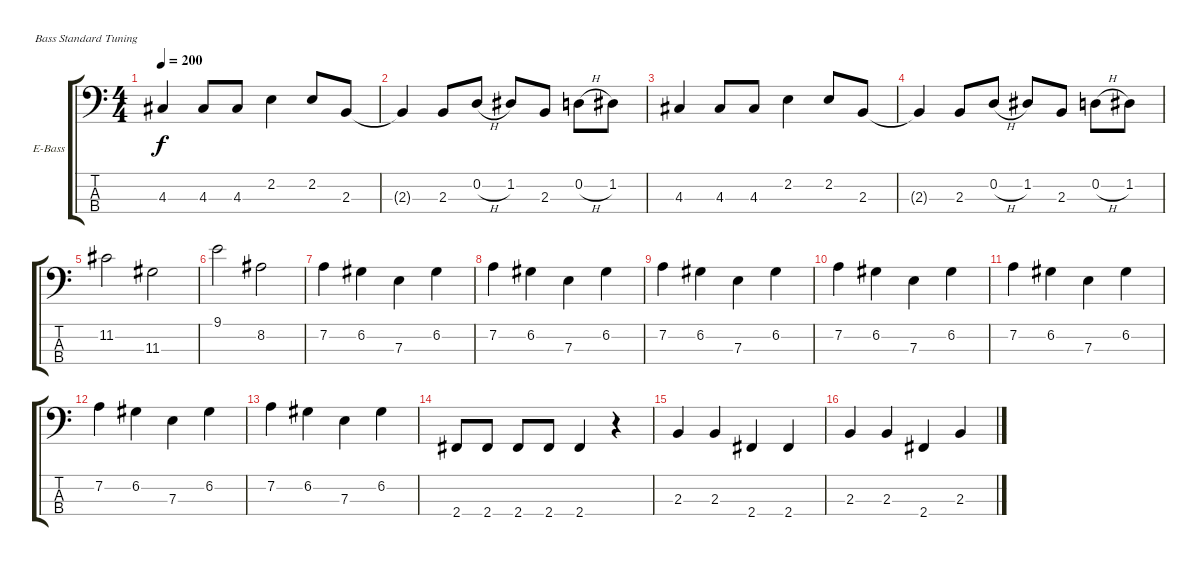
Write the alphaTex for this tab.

\defaultSystemsLayout 4
\bracketExtendMode groupsimilarinstruments
\firstSystemTrackNameOrientation horizontal
\otherSystemsTrackNameOrientation horizontal
\track ("Electric Bass" "E-Bass") {instrument electricbassfinger}
\staff {score tabs}
\tuning (G2 D2 A1 E1)
\ts (4 4)
\tempo 200
\clef f4
\ks c
4.3.4{dy f} 4.3.8 4.3.8 2.2.4 2.2.8 2.3.8 |
2.3{t}.4 2.3.8 0.2{h}.8 1.2.8 2.3.8 0.2{h}.8 1.2.8 |
4.3.4 4.3.8 4.3.8 2.2.4 2.2.8 2.3.8 |
2.3{t}.4 2.3.8 0.2{h}.8 1.2.8 2.3.8 0.2{h}.8 1.2.8 |
11.2.2 11.3.2 |
9.1.2 8.2.2 |
7.2.4 6.2.4 7.3.4 6.2.4 |
7.2.4 6.2.4 7.3.4 6.2.4 |
7.2.4 6.2.4 7.3.4 6.2.4 |
7.2.4 6.2.4 7.3.4 6.2.4 |
7.2.4 6.2.4 7.3.4 6.2.4 |
7.2.4 6.2.4 7.3.4 6.2.4 |
7.2.4 6.2.4 7.3.4 6.2.4 |
2.4.8 2.4.8 2.4.8 2.4.8 2.4.4 r.4 |
2.3.4 2.3.4 2.4.4 2.4.4 |
2.3.4 2.3.4 2.4.4 2.3.4
